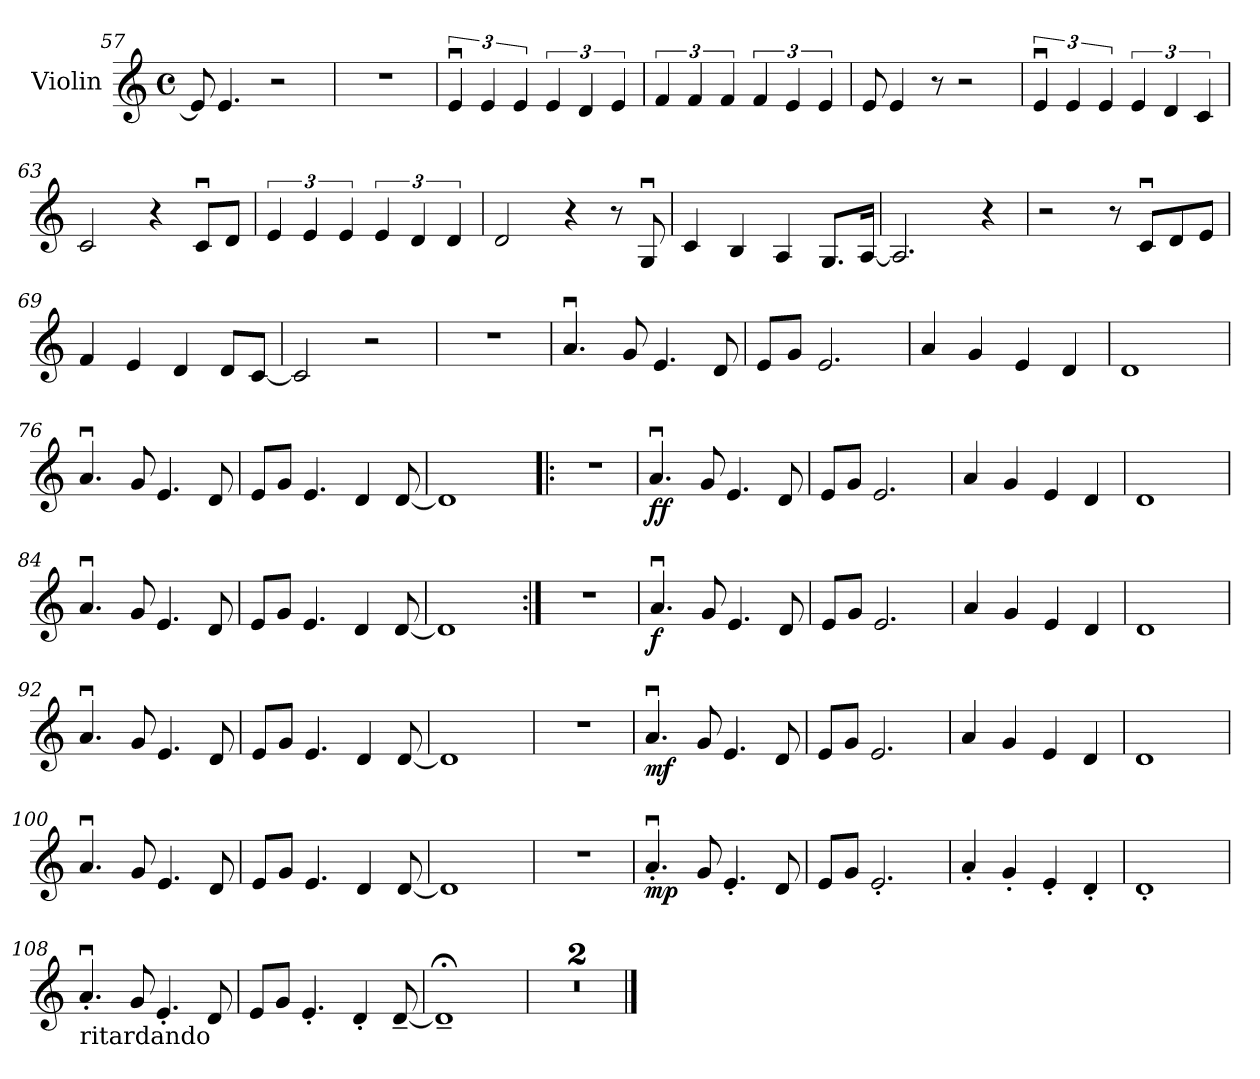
**kern	**dynam
*part1	*part1
*staff1	*staff1
*I"Violin	*
*I'Vln.	*
*clefG2	*
*k[]	*
*M4/4	*
*met(c)	*
=57	=57
8e/]	.
4.e/	.
2r	.
=58	=58
1r	.
=59	=59
6eu/	.
6e/	.
6e/	.
6e/	.
6d/	.
6e/	.
=60	=60
6f/	.
6f/	.
6f/	.
6f/	.
6e/	.
6e/	.
=61	=61
8e/	.
4e/	.
8r	.
2r	.
!!LO:LB:g=z
=62	=62
6eu/	.
6e/	.
6e/	.
6e/	.
6d/	.
6c/	.
=63	=63
2c/	.
4r	.
8cu/L	.
8d/J	.
=64	=64
6e/	.
6e/	.
6e/	.
6e/	.
6d/	.
6d/	.
=65	=65
2d/	.
4r	.
8r	.
8Gu/	.
=66	=66
4c/	.
4B/	.
4A/	.
8.G/L	.
[16A/Jk	.
=67	=67
2.A/]	.
4r	.
=68	=68
2r	.
8r	.
8cu/L	.
8d/	.
8e/J	.
=69	=69
4f/	.
4e/	.
4d/	.
8d/L	.
[8c/J	.
!!LO:PB:g=z
=70	=70
2c/]	.
2r	.
=71	=71
1r	.
=72	=72
4.au/	.
8g/	.
4.e/	.
8d/	.
=73	=73
8e/L	.
8g/J	.
2.e/	.
=74	=74
4a/	.
4g/	.
4e/	.
4d/	.
=75	=75
1d	.
=76	=76
4.au/	.
8g/	.
4.e/	.
8d/	.
=77	=77
8e/L	.
8g/J	.
4.e/	.
4d/	.
[8d/	.
=78	=78
1d]	.
=79!|:	=79!|:
1r	.
!!LO:LB:g=z
=80	=80
!	!LO:DY:b
4.au/	ff
8g/	.
4.e/	.
8d/	.
=81	=81
8e/L	.
8g/J	.
2.e/	.
=82	=82
4a/	.
4g/	.
4e/	.
4d/	.
=83	=83
1d	.
=84	=84
4.au/	.
8g/	.
4.e/	.
8d/	.
=85	=85
8e/L	.
8g/J	.
4.e/	.
4d/	.
[8d/	.
=86	=86
1d]	.
=87:|!	=87:|!
1r	.
=88	=88
!	!LO:DY:b
4.au/	f
8g/	.
4.e/	.
8d/	.
!!LO:LB:g=z
=89	=89
8e/L	.
8g/J	.
2.e/	.
=90	=90
4a/	.
4g/	.
4e/	.
4d/	.
=91	=91
1d	.
=92	=92
4.au/	.
8g/	.
4.e/	.
8d/	.
=93	=93
8e/L	.
8g/J	.
4.e/	.
4d/	.
[8d/	.
=94	=94
1d]	.
=95	=95
1r	.
=96	=96
!	!LO:DY:b
4.au/	mf
8g/	.
4.e/	.
8d/	.
=97	=97
8e/L	.
8g/J	.
2.e/	.
=98	=98
4a/	.
4g/	.
4e/	.
4d/	.
!!LO:LB:g=z
=99	=99
1d	.
=100	=100
4.au/	.
8g/	.
4.e/	.
8d/	.
=101	=101
8e/L	.
8g/J	.
4.e/	.
4d/	.
[8d/	.
=102	=102
1d]	.
=103	=103
1r	.
=104	=104
!	!LO:DY:b
4.au'/	mp
8g/	.
4.e'/	.
8d/	.
=105	=105
8e/L	.
8g/J	.
2.e'/	.
=106	=106
4a'/	.
4g'/	.
4e'/	.
4d'/	.
=107	=107
1d'	.
=108	=108
!LO:TX:b:t=ritardando	!
4.au'/	.
8g/	.
4.e'/	.
8d/	.
!!LO:LB:g=z
=109	=109
8e/L	.
8g/J	.
4.e'/	.
4d'/	.
[8d~/	.
=110	=110
1d;<~]	.
=111	=111
1r	.
=112	=112
1r	.
==	==
*-	*-
